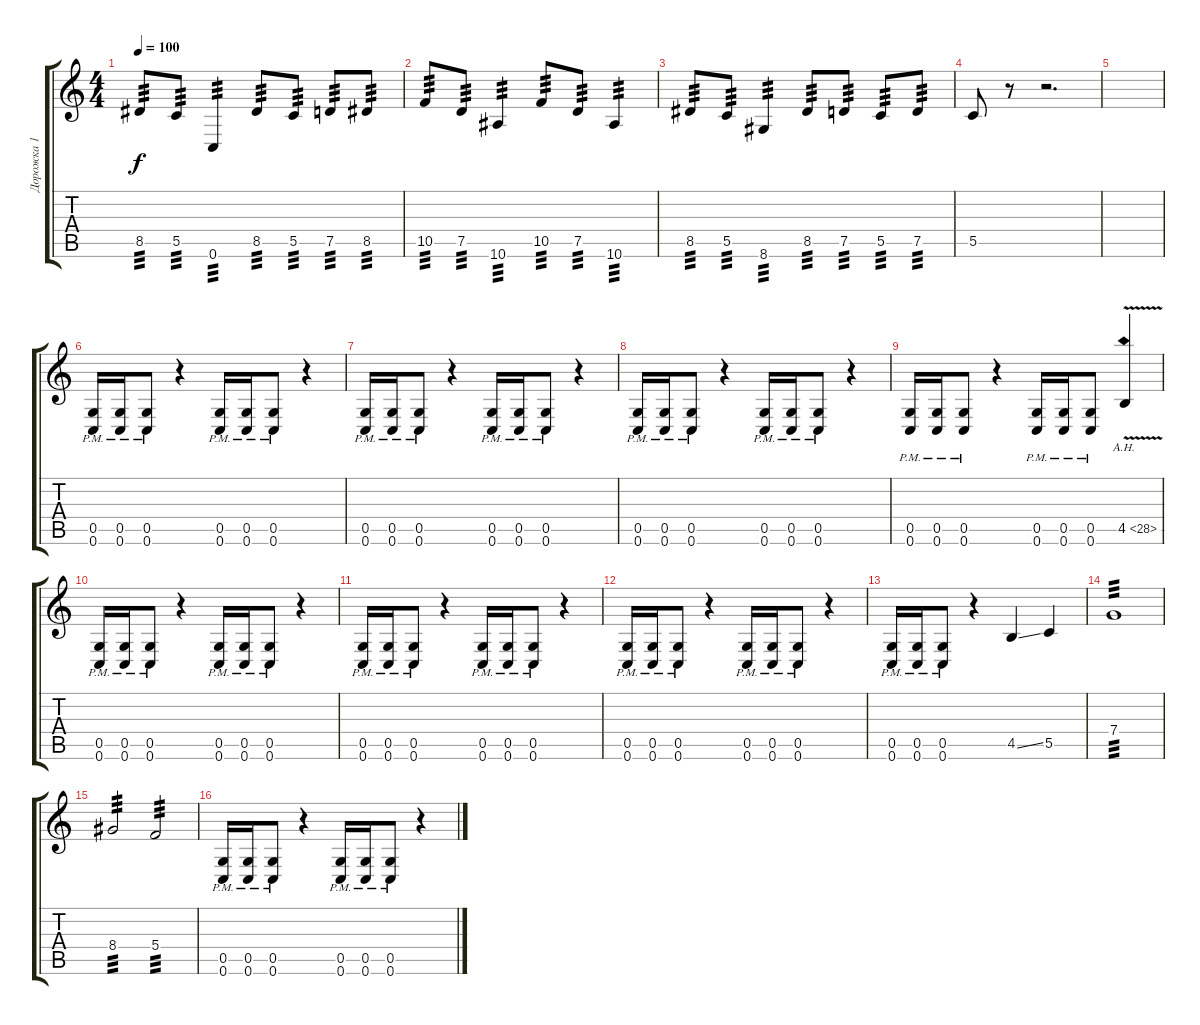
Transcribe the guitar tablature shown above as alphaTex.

\track ("Дорожка 1" "Дорожка 1") {instrument distortionguitar}
\staff {score tabs}
\tuning (D4 A3 F3 C3 G2 C2) {hide}
\ts (4 4)
\tempo 100
\clef g2
\ks c
8.5.8{tp 3 dy f} 5.5.8{tp 3} 0.6.4{tp 3} 8.5.8{tp 3} 5.5.8{tp 3} 7.5.8{tp 3} 8.5.8{tp 3} |
10.5.8{tp 3} 7.5.8{tp 3} 10.6.4{tp 3} 10.5.8{tp 3} 7.5.8{tp 3} 10.6.4{tp 3} |
8.5.8{tp 3} 5.5.8{tp 3} 8.6.4{tp 3} 8.5.8{tp 3} 7.5.8{tp 3} 5.5.8{tp 3} 7.5.8{tp 3} |
5.5.8 r.8 r.2{d} |
|
(0.5{pm} 0.6{pm}).16 (0.5{pm} 0.6{pm}).16 (0.5{pm} 0.6{pm}).8 r.4 (0.5{pm} 0.6{pm}).16 (0.5{pm} 0.6{pm}).16 (0.5{pm} 0.6{pm}).8 r.4 |
(0.5{pm} 0.6{pm}).16 (0.5{pm} 0.6{pm}).16 (0.5{pm} 0.6{pm}).8 r.4 (0.5{pm} 0.6{pm}).16 (0.5{pm} 0.6{pm}).16 (0.5{pm} 0.6{pm}).8 r.4 |
(0.5{pm} 0.6{pm}).16 (0.5{pm} 0.6{pm}).16 (0.5{pm} 0.6{pm}).8 r.4 (0.5{pm} 0.6{pm}).16 (0.5{pm} 0.6{pm}).16 (0.5{pm} 0.6{pm}).8 r.4 |
(0.5{pm} 0.6{pm}).16 (0.5{pm} 0.6{pm}).16 (0.5{pm} 0.6{pm}).8 r.4 (0.5{pm} 0.6{pm}).16 (0.5{pm} 0.6{pm}).16 (0.5{pm} 0.6{pm}).8 4.5{ah 24 v}.4 |
(0.5{pm} 0.6{pm}).16 (0.5{pm} 0.6{pm}).16 (0.5{pm} 0.6{pm}).8 r.4 (0.5{pm} 0.6{pm}).16 (0.5{pm} 0.6{pm}).16 (0.5{pm} 0.6{pm}).8 r.4 |
(0.5{pm} 0.6{pm}).16 (0.5{pm} 0.6{pm}).16 (0.5{pm} 0.6{pm}).8 r.4 (0.5{pm} 0.6{pm}).16 (0.5{pm} 0.6{pm}).16 (0.5{pm} 0.6{pm}).8 r.4 |
(0.5{pm} 0.6{pm}).16 (0.5{pm} 0.6{pm}).16 (0.5{pm} 0.6{pm}).8 r.4 (0.5{pm} 0.6{pm}).16 (0.5{pm} 0.6{pm}).16 (0.5{pm} 0.6{pm}).8 r.4 |
(0.5{pm} 0.6{pm}).16 (0.5{pm} 0.6{pm}).16 (0.5{pm} 0.6{pm}).8 r.4 4.5{ss}.4 5.5.4 |
7.4.1{tp 3} |
8.4.2{tp 3} 5.4.2{tp 3} |
(0.5{pm} 0.6{pm}).16 (0.5{pm} 0.6{pm}).16 (0.5{pm} 0.6{pm}).8 r.4 (0.5{pm} 0.6{pm}).16 (0.5{pm} 0.6{pm}).16 (0.5{pm} 0.6{pm}).8 r.4
